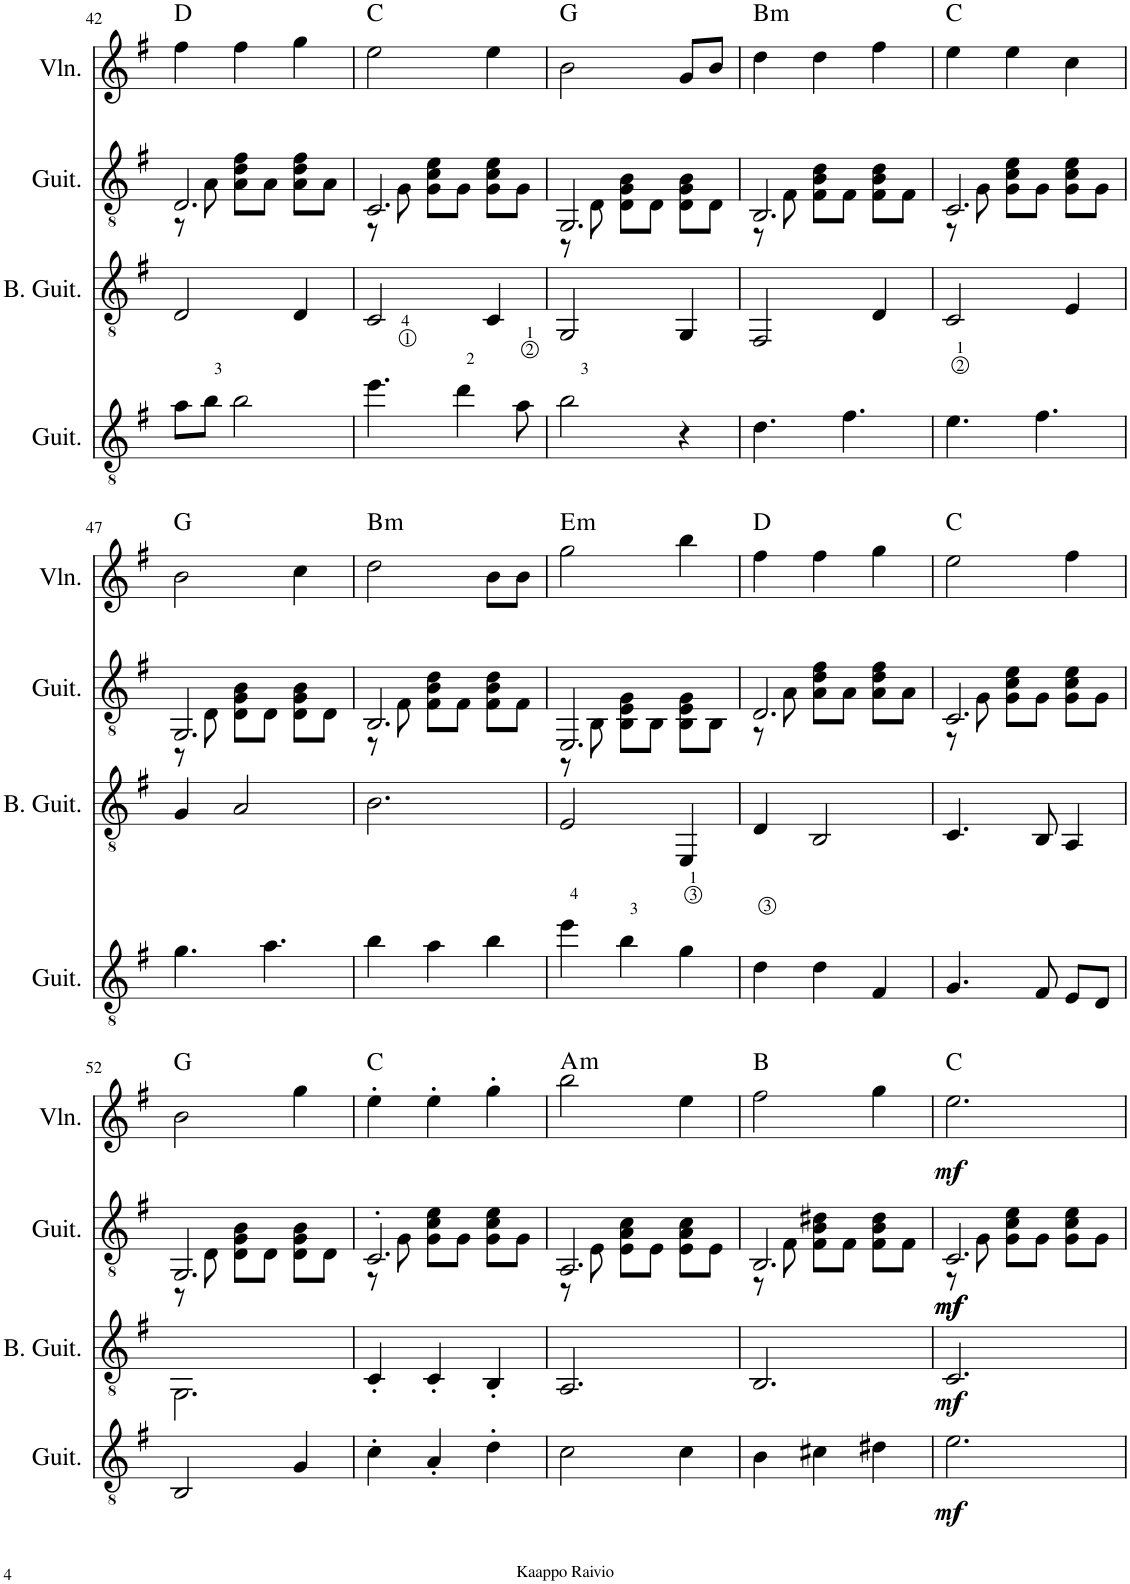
**kern	**dynam	**kern	**dynam	**kern	**dynam	**kern	**dynam	**harte
*part4	*part4	*part3	*part3	*part2	*part2	*part1	*part1	*part1
*staff4	*staff4	*staff3	*staff3	*staff2	*staff2	*staff1	*staff1	*
*I"4. Guitar (Aku / Riina / Eero)	*	*I"3. Bass (Aku / Riina / Eero)	*	*I"2. Guitar (Kaappo)	*	*I"1, Violin (Essi / Anu)	*	*
*I'Guit.	*	*	*	*I'Guit.	*	*I'Vln.	*	*
!!LO:PB:g=z
*clefGv2	*	*clefGv2	*	*clefGv2	*	*clefG2	*	*
*k[f#]	*	*k[f#]	*	*k[f#]	*	*k[f#]	*	*
*M3/4	*	*M3/4	*	*M3/4	*	*M3/4	*	*
=42	=42	=42	=42	=42	=42	=42	=42	=42
*	*	*	*	*^	*	*	*	*
8a\L	.	2D/	.	2.D/	8r	.	4ff#\	.	D:maj
8b\J	.	.	.	.	8A\	.	.	.	.
2b\	.	.	.	.	8A\ 8d\ 8f#\L	.	4ff#\	.	.
.	.	.	.	.	8A\J	.	.	.	.
.	.	4D/	.	.	8A\ 8d\ 8f#\L	.	4gg\	.	.
.	.	.	.	.	8A\J	.	.	.	.
=43	=43	=43	=43	=43	=43	=43	=43	=43	=43
4.ee\	.	2C/	.	2.C/	8r	.	2ee\	.	C:maj
.	.	.	.	.	8G\	.	.	.	.
.	.	.	.	.	8G\ 8c\ 8e\L	.	.	.	.
4dd\	.	.	.	.	8G\J	.	.	.	.
.	.	4C/	.	.	8G\ 8c\ 8e\L	.	4ee\	.	.
8a\	.	.	.	.	8G\J	.	.	.	.
=44	=44	=44	=44	=44	=44	=44	=44	=44	=44
2b\	.	2GG/	.	2.GG/	8r	.	2b\	.	G:maj
.	.	.	.	.	8D\	.	.	.	.
.	.	.	.	.	8D\ 8G\ 8B\L	.	.	.	.
.	.	.	.	.	8D\J	.	.	.	.
4r	.	4GG/	.	.	8D\ 8G\ 8B\L	.	8g/L	.	.
.	.	.	.	.	8D\J	.	8b/J	.	.
=45	=45	=45	=45	=45	=45	=45	=45	=45	=45
!	!	!	!	!	!	!	!	!	!LO:H:kt=m
4.d\	.	2FF#/	.	2.BB/	8r	.	4dd\	.	B:min
.	.	.	.	.	8F#\	.	.	.	.
.	.	.	.	.	8F#\ 8B\ 8d\L	.	4dd\	.	.
4.f#\	.	.	.	.	8F#\J	.	.	.	.
.	.	4D/	.	.	8F#\ 8B\ 8d\L	.	4ff#\	.	.
.	.	.	.	.	8F#\J	.	.	.	.
=46	=46	=46	=46	=46	=46	=46	=46	=46	=46
4.e\	.	2C/	.	2.C/	8r	.	4ee\	.	C:maj
.	.	.	.	.	8G\	.	.	.	.
.	.	.	.	.	8G\ 8c\ 8e\L	.	4ee\	.	.
4.f#\	.	.	.	.	8G\J	.	.	.	.
.	.	4E/	.	.	8G\ 8c\ 8e\L	.	4cc\	.	.
.	.	.	.	.	8G\J	.	.	.	.
!!LO:LB:g=z
=47	=47	=47	=47	=47	=47	=47	=47	=47	=47
4.g\	.	4G/	.	2.GG/	8r	.	2b\	.	G:maj
.	.	.	.	.	8D\	.	.	.	.
.	.	2A/	.	.	8D\ 8G\ 8B\L	.	.	.	.
4.a\	.	.	.	.	8D\J	.	.	.	.
.	.	.	.	.	8D\ 8G\ 8B\L	.	4cc\	.	.
.	.	.	.	.	8D\J	.	.	.	.
=48	=48	=48	=48	=48	=48	=48	=48	=48	=48
!	!	!	!	!	!	!	!	!	!LO:H:kt=m
4b\	.	2.B\	.	2.BB/	8r	.	2dd\	.	B:min
.	.	.	.	.	8F#\	.	.	.	.
4a\	.	.	.	.	8F#\ 8B\ 8d\L	.	.	.	.
.	.	.	.	.	8F#\J	.	.	.	.
4b\	.	.	.	.	8F#\ 8B\ 8d\L	.	8b\L	.	.
.	.	.	.	.	8F#\J	.	8b\J	.	.
=49	=49	=49	=49	=49	=49	=49	=49	=49	=49
!	!	!	!	!	!	!	!	!	!LO:H:kt=m
4ee\	.	2E/	.	2.EE/	8r	.	2gg\	.	E:min
.	.	.	.	.	8BB\	.	.	.	.
4b\	.	.	.	.	8BB\ 8E\ 8G\L	.	.	.	.
.	.	.	.	.	8BB\J	.	.	.	.
4g\	.	4EE/	.	.	8BB\ 8E\ 8G\L	.	4bb\	.	.
.	.	.	.	.	8BB\J	.	.	.	.
=50	=50	=50	=50	=50	=50	=50	=50	=50	=50
4d\	.	4D/	.	2.D/	8r	.	4ff#\	.	D:maj
.	.	.	.	.	8A\	.	.	.	.
4d\	.	2BB/	.	.	8A\ 8d\ 8f#\L	.	4ff#\	.	.
.	.	.	.	.	8A\J	.	.	.	.
4F#/	.	.	.	.	8A\ 8d\ 8f#\L	.	4gg\	.	.
.	.	.	.	.	8A\J	.	.	.	.
=51	=51	=51	=51	=51	=51	=51	=51	=51	=51
4.G/	.	4.C/	.	2.C/	8r	.	2ee\	.	C:maj
.	.	.	.	.	8G\	.	.	.	.
.	.	.	.	.	8G\ 8c\ 8e\L	.	.	.	.
8F#/	.	8BB/	.	.	8G\J	.	.	.	.
8E/L	.	4AA/	.	.	8G\ 8c\ 8e\L	.	4ff#\	.	.
8D/J	.	.	.	.	8G\J	.	.	.	.
!!LO:LB:g=z
=52	=52	=52	=52	=52	=52	=52	=52	=52	=52
2BB/	.	2.GG\	.	2.GG/	8r	.	2b\	.	G:maj
.	.	.	.	.	8D\	.	.	.	.
.	.	.	.	.	8D\ 8G\ 8B\L	.	.	.	.
.	.	.	.	.	8D\J	.	.	.	.
4G/	.	.	.	.	8D\ 8G\ 8B\L	.	4gg\	.	.
.	.	.	.	.	8D\J	.	.	.	.
=53	=53	=53	=53	=53	=53	=53	=53	=53	=53
4c'\	.	4C'/	.	2.C'/	8r	.	4ee'\	.	C:maj
.	.	.	.	.	8G\	.	.	.	.
4A'/	.	4C'/	.	.	8G\ 8c\ 8e\L	.	4ee'\	.	.
.	.	.	.	.	8G\J	.	.	.	.
4d'\	.	4BB'/	.	.	8G\ 8c\ 8e\L	.	4gg'\	.	.
.	.	.	.	.	8G\J	.	.	.	.
=54	=54	=54	=54	=54	=54	=54	=54	=54	=54
!	!	!	!	!	!	!	!	!	!LO:H:kt=m
2c\	.	2.AA/	.	2.AA/	8r	.	2bb\	.	A:min
.	.	.	.	.	8E\	.	.	.	.
.	.	.	.	.	8E\ 8A\ 8c\L	.	.	.	.
.	.	.	.	.	8E\J	.	.	.	.
4c\	.	.	.	.	8E\ 8A\ 8c\L	.	4ee\	.	.
.	.	.	.	.	8E\J	.	.	.	.
=55	=55	=55	=55	=55	=55	=55	=55	=55	=55
4B\	.	2.BB/	.	2.BB/	8r	.	2ff#\	.	B:maj
.	.	.	.	.	8F#\	.	.	.	.
4c#X\	.	.	.	.	8F#\ 8B\ 8d#X\L	.	.	.	.
.	.	.	.	.	8F#\J	.	.	.	.
4d#X\	.	.	.	.	8F#\ 8B\ 8d#\L	.	4gg\	.	.
.	.	.	.	.	8F#\J	.	.	.	.
=56	=56	=56	=56	=56	=56	=56	=56	=56	=56
!	!LO:DY:b	!	!LO:DY:b	!	!	!LO:DY:b	!	!	!
!	!	!	!	!	!	!LO:DY:n=1:b	!	!LO:DY:b	!
2.e\	mf	2.C/	mf	2.C/	8r	mf mf	2.ee\	mf	C:maj
.	.	.	.	.	8G\	.	.	.	.
.	.	.	.	.	8G\ 8c\ 8e\L	.	.	.	.
.	.	.	.	.	8G\J	.	.	.	.
.	.	.	.	.	8G\ 8c\ 8e\L	.	.	.	.
.	.	.	.	.	8G\J	.	.	.	.
*	*	*	*	*v	*v	*	*	*	*
=	=	=	=	=	=	=	=	=
*-	*-	*-	*-	*-	*-	*-	*-	*-
